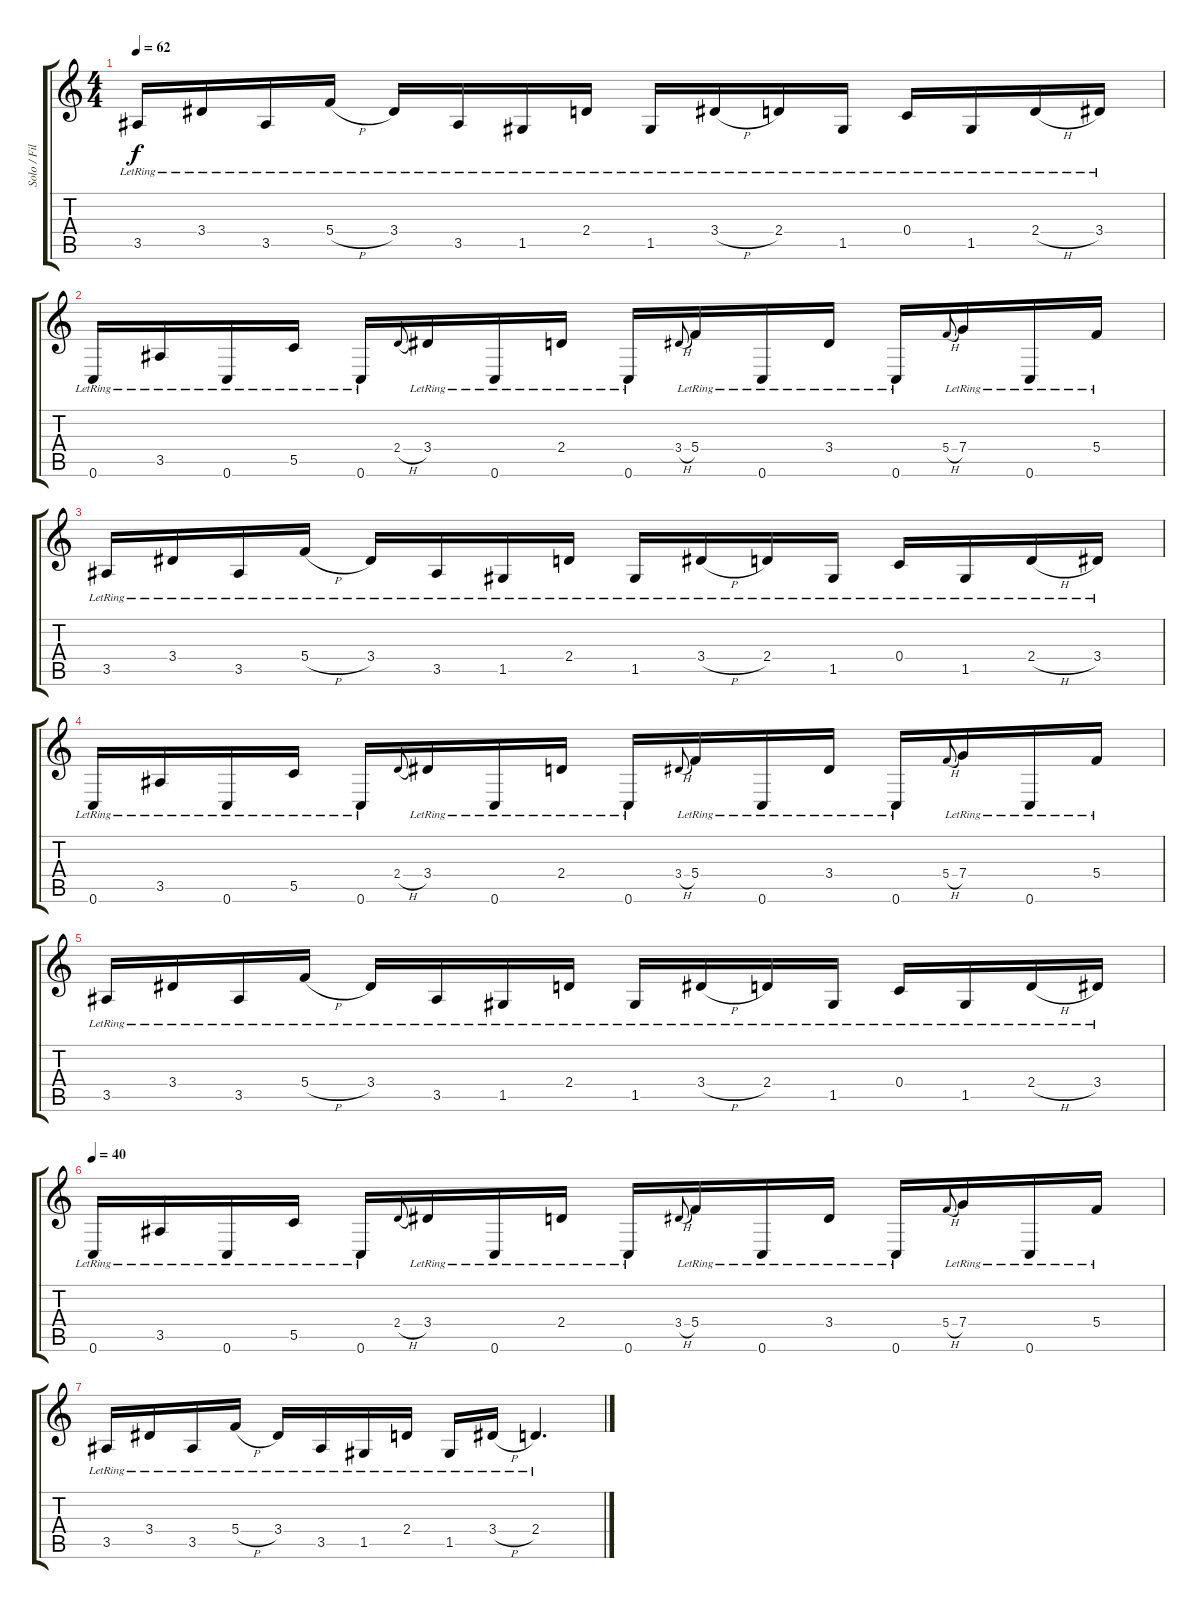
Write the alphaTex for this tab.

\track ("Solo / Fills" "Solo / Fil") {instrument distortionguitar}
\staff {score tabs}
\tuning (D4 A3 F3 C3 G2 C2) {hide}
\ts (4 4)
\tempo 62
\clef g2
\ks c
3.5{lr}.16{dy f} 3.4{lr}.16 3.5{lr}.16 5.4{h lr}.16 3.4{lr}.16 3.5{lr}.16 1.5{lr}.16 2.4{lr}.16 1.5{lr}.16 3.4{h lr}.16 2.4{lr}.16 1.5{lr}.16 0.4{lr}.16 1.5{lr}.16 2.4{h lr}.16 3.4{lr}.16 |
0.6{lr}.16{volume 13 instrument acousticguitarsteel} 3.5{lr}.16 0.6{lr}.16 5.5{lr}.16 0.6{lr}.16 2.4{h}.8{gr onbeat} 3.4{lr}.16 0.6{lr}.16 2.4{lr}.16 0.6{lr}.16 3.4{h}.8{gr onbeat} 5.4{lr}.16 0.6{lr}.16 3.4{lr}.16 0.6{lr}.16 5.4{h}.8{gr onbeat} 7.4{lr}.16 0.6{lr}.16 5.4{lr}.16 |
3.5{lr}.16 3.4{lr}.16 3.5{lr}.16 5.4{h lr}.16 3.4{lr}.16 3.5{lr}.16 1.5{lr}.16 2.4{lr}.16 1.5{lr}.16 3.4{h lr}.16 2.4{lr}.16 1.5{lr}.16 0.4{lr}.16 1.5{lr}.16 2.4{h lr}.16 3.4{lr}.16 |
0.6{lr}.16{volume 13 instrument acousticguitarsteel} 3.5{lr}.16 0.6{lr}.16 5.5{lr}.16 0.6{lr}.16 2.4{h}.8{gr onbeat} 3.4{lr}.16 0.6{lr}.16 2.4{lr}.16 0.6{lr}.16 3.4{h}.8{gr onbeat} 5.4{lr}.16 0.6{lr}.16 3.4{lr}.16 0.6{lr}.16 5.4{h}.8{gr onbeat} 7.4{lr}.16 0.6{lr}.16 5.4{lr}.16 |
3.5{lr}.16 3.4{lr}.16 3.5{lr}.16 5.4{h lr}.16 3.4{lr}.16 3.5{lr}.16 1.5{lr}.16 2.4{lr}.16 1.5{lr}.16 3.4{h lr}.16 2.4{lr}.16 1.5{lr}.16 0.4{lr}.16 1.5{lr}.16 2.4{h lr}.16 3.4{lr}.16 |
\tempo 40
0.6{lr}.16{volume 13 instrument acousticguitarsteel} 3.5{lr}.16 0.6{lr}.16 5.5{lr}.16 0.6{lr}.16 2.4{h}.8{gr onbeat} 3.4{lr}.16 0.6{lr}.16 2.4{lr}.16 0.6{lr}.16 3.4{h}.8{gr onbeat} 5.4{lr}.16 0.6{lr}.16 3.4{lr}.16 0.6{lr}.16 5.4{h}.8{gr onbeat} 7.4{lr}.16 0.6{lr}.16 5.4{lr}.16 |
3.5{lr}.16 3.4{lr}.16 3.5{lr}.16 5.4{h lr}.16 3.4{lr}.16 3.5{lr}.16 1.5{lr}.16 2.4{lr}.16 1.5{lr}.16 3.4{h lr}.16 2.4{lr}.4{d}
